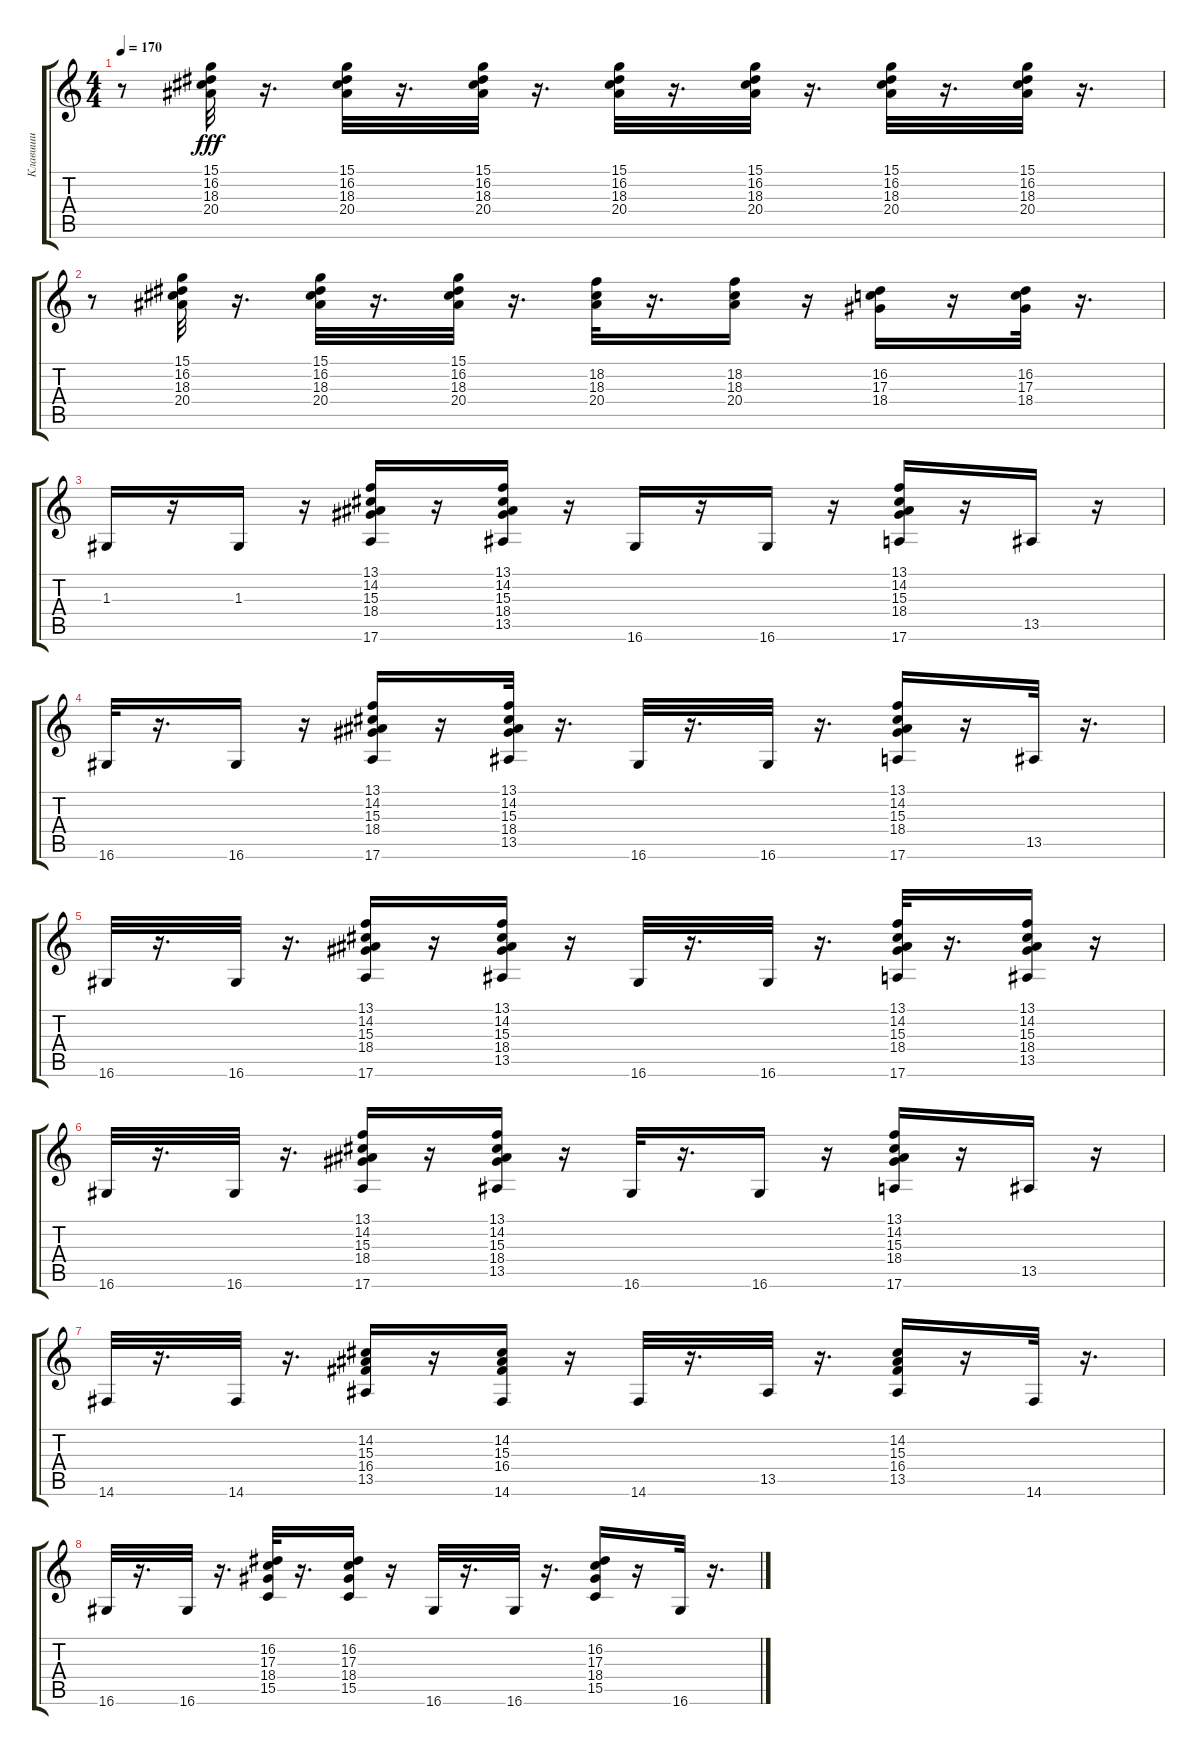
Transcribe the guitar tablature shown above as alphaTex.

\track ("Клавиши" "Клавиши") {instrument vibraphone}
\staff {score tabs}
\tuning (E4 B3 G3 D3 A2 E2) {hide}
\ts (4 4)
\tempo 170
\clef g2
\ks c
r.8{dy fff} (15.1 16.2 18.3 20.4).32 r.16{d} (15.1 16.2 18.3 20.4).32 r.16{d} (15.1 16.2 18.3 20.4).32 r.16{d} (15.1 16.2 18.3 20.4).32 r.16{d} (15.1 16.2 18.3 20.4).32 r.16{d} (15.1 16.2 18.3 20.4).32 r.16{d} (15.1 16.2 18.3 20.4).32 r.16{d} |
r.8 (15.1 16.2 18.3 20.4).32 r.16{d} (15.1 16.2 18.3 20.4).32 r.16{d} (15.1 16.2 18.3 20.4).32 r.16{d} (18.2 18.3 20.4).32 r.16{d} (18.2 18.3 20.4).16 r.16 (16.2 17.3 18.4).16 r.16 (16.2 17.3 18.4).32 r.16{d} |
1.3.16 r.16 1.3.16 r.16 (13.1 14.2 15.3 18.4 17.6).16 r.16 (13.1 14.2 15.3 18.4 13.5).16 r.16 16.6.16 r.16 16.6.16 r.16 (13.1 14.2 15.3 18.4 17.6).16 r.16 13.5.16 r.16 |
16.6.32 r.16{d} 16.6.16 r.16 (13.1 14.2 15.3 18.4 17.6).16 r.16 (13.1 14.2 15.3 18.4 13.5).32 r.16{d} 16.6.32 r.16{d} 16.6.32 r.16{d} (13.1 14.2 15.3 18.4 17.6).16 r.16 13.5.32 r.16{d} |
16.6.32 r.16{d} 16.6.32 r.16{d} (13.1 14.2 15.3 18.4 17.6).16 r.16 (13.1 14.2 15.3 18.4 13.5).16 r.16 16.6.32 r.16{d} 16.6.32 r.16{d} (13.1 14.2 15.3 18.4 17.6).32 r.16{d} (13.1 14.2 15.3 18.4 13.5).16 r.16 |
16.6.32 r.16{d} 16.6.32 r.16{d} (13.1 14.2 15.3 18.4 17.6).16 r.16 (13.1 14.2 15.3 18.4 13.5).16 r.16 16.6.32 r.16{d} 16.6.16 r.16 (13.1 14.2 15.3 18.4 17.6).16 r.16 13.5.16 r.16 |
14.6.32 r.16{d} 14.6.32 r.16{d} (14.2 15.3 16.4 13.5).16 r.16 (14.2 15.3 16.4 14.6).16 r.16 14.6.32 r.16{d} 13.5.32 r.16{d} (14.2 15.3 16.4 13.5).16 r.16 14.6.32 r.16{d} |
16.6.32 r.16{d} 16.6.32 r.16{d} (16.2 17.3 18.4 15.5).32 r.16{d} (16.2 17.3 18.4 15.5).16 r.16 16.6.32 r.16{d} 16.6.32 r.16{d} (16.2 17.3 18.4 15.5).16 r.16 16.6.32 r.16{d}
